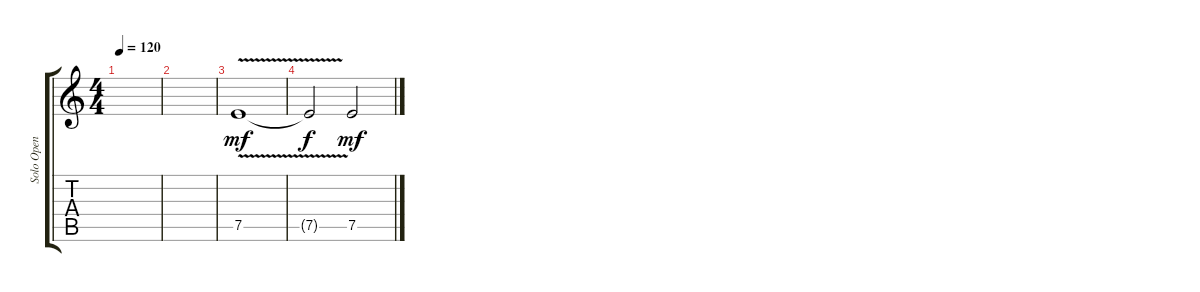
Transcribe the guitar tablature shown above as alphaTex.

\track ("Solo Open A" "Solo Open ") {instrument distortionguitar}
\staff {score tabs}
\tuning (E4 Db4 A3 E3 A2 E2) {hide}
\ts (4 4)
\tempo 120
\clef g2
\ks c
|
|
7.5{v}.1{dy mf} |
7.5{t}.2{dy f} 7.5.2{dy mf}
